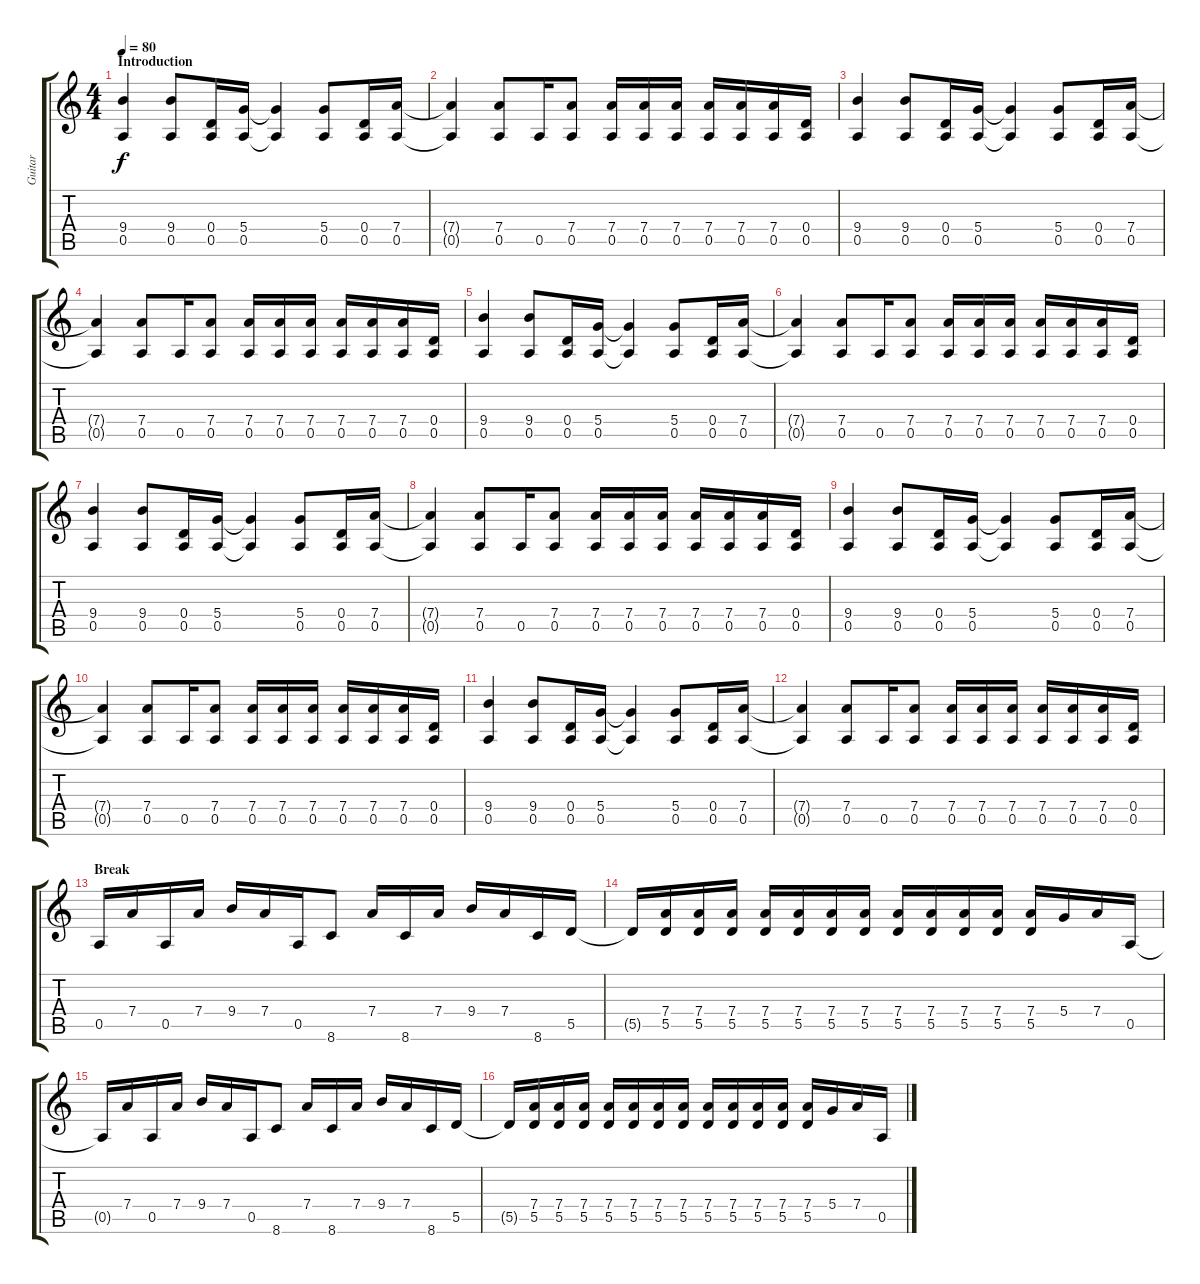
\track ("Guitar" "Guitar") {instrument electricguitarmuted}
\staff {score tabs}
\tuning (E4 B3 G3 D3 A2 E2) {hide}
\ts (4 4)
\section ("" "Introduction")
\tempo 80
\clef g2
\ks c
(9.4 0.5).4{dy f instrument electricguitarmuted} (9.4 0.5).8 (0.4 0.5).16 (5.4 0.5).16 (5.4{t} 0.5{t}).4 (5.4 0.5).8 (0.4 0.5).16 (7.4 0.5).16 |
(7.4{t} 0.5{t}).4 (7.4 0.5).8 0.5.16 (7.4 0.5).8 (7.4 0.5).16 (7.4 0.5).16 (7.4 0.5).16 (7.4 0.5).16 (7.4 0.5).16 (7.4 0.5).16 (0.4 0.5).16 |
(9.4 0.5).4 (9.4 0.5).8 (0.4 0.5).16 (5.4 0.5).16 (5.4{t} 0.5{t}).4 (5.4 0.5).8 (0.4 0.5).16 (7.4 0.5).16 |
(7.4{t} 0.5{t}).4 (7.4 0.5).8 0.5.16 (7.4 0.5).8 (7.4 0.5).16 (7.4 0.5).16 (7.4 0.5).16 (7.4 0.5).16 (7.4 0.5).16 (7.4 0.5).16 (0.4 0.5).16 |
(9.4 0.5).4 (9.4 0.5).8 (0.4 0.5).16 (5.4 0.5).16 (5.4{t} 0.5{t}).4 (5.4 0.5).8 (0.4 0.5).16 (7.4 0.5).16 |
(7.4{t} 0.5{t}).4 (7.4 0.5).8 0.5.16 (7.4 0.5).8 (7.4 0.5).16 (7.4 0.5).16 (7.4 0.5).16 (7.4 0.5).16 (7.4 0.5).16 (7.4 0.5).16 (0.4 0.5).16 |
(9.4 0.5).4 (9.4 0.5).8 (0.4 0.5).16 (5.4 0.5).16 (5.4{t} 0.5{t}).4 (5.4 0.5).8 (0.4 0.5).16 (7.4 0.5).16 |
(7.4{t} 0.5{t}).4 (7.4 0.5).8 0.5.16 (7.4 0.5).8 (7.4 0.5).16 (7.4 0.5).16 (7.4 0.5).16 (7.4 0.5).16 (7.4 0.5).16 (7.4 0.5).16 (0.4 0.5).16 |
(9.4 0.5).4 (9.4 0.5).8 (0.4 0.5).16 (5.4 0.5).16 (5.4{t} 0.5{t}).4 (5.4 0.5).8 (0.4 0.5).16 (7.4 0.5).16 |
(7.4{t} 0.5{t}).4 (7.4 0.5).8 0.5.16 (7.4 0.5).8 (7.4 0.5).16 (7.4 0.5).16 (7.4 0.5).16 (7.4 0.5).16 (7.4 0.5).16 (7.4 0.5).16 (0.4 0.5).16 |
(9.4 0.5).4 (9.4 0.5).8 (0.4 0.5).16 (5.4 0.5).16 (5.4{t} 0.5{t}).4 (5.4 0.5).8 (0.4 0.5).16 (7.4 0.5).16 |
(7.4{t} 0.5{t}).4 (7.4 0.5).8 0.5.16 (7.4 0.5).8 (7.4 0.5).16 (7.4 0.5).16 (7.4 0.5).16 (7.4 0.5).16 (7.4 0.5).16 (7.4 0.5).16 (0.4 0.5).16 |
\section ("" "Break")
0.5.16 7.4.16 0.5.16 7.4.16 9.4.16 7.4.16 0.5.16 8.6.8 7.4.16 8.6.16 7.4.16 9.4.16 7.4.16 8.6.16 5.5.16 |
5.5{t}.16 (7.4 5.5).16 (7.4 5.5).16 (7.4 5.5).16 (7.4 5.5).16 (7.4 5.5).16 (7.4 5.5).16 (7.4 5.5).16 (7.4 5.5).16 (7.4 5.5).16 (7.4 5.5).16 (7.4 5.5).16 (7.4 5.5).16 5.4.16 7.4.16 0.5.16 |
0.5{t}.16 7.4.16 0.5.16 7.4.16 9.4.16 7.4.16 0.5.16 8.6.8 7.4.16 8.6.16 7.4.16 9.4.16 7.4.16 8.6.16 5.5.16 |
5.5{t}.16 (7.4 5.5).16 (7.4 5.5).16 (7.4 5.5).16 (7.4 5.5).16 (7.4 5.5).16 (7.4 5.5).16 (7.4 5.5).16 (7.4 5.5).16 (7.4 5.5).16 (7.4 5.5).16 (7.4 5.5).16 (7.4 5.5).16 5.4.16 7.4.16 0.5.16
